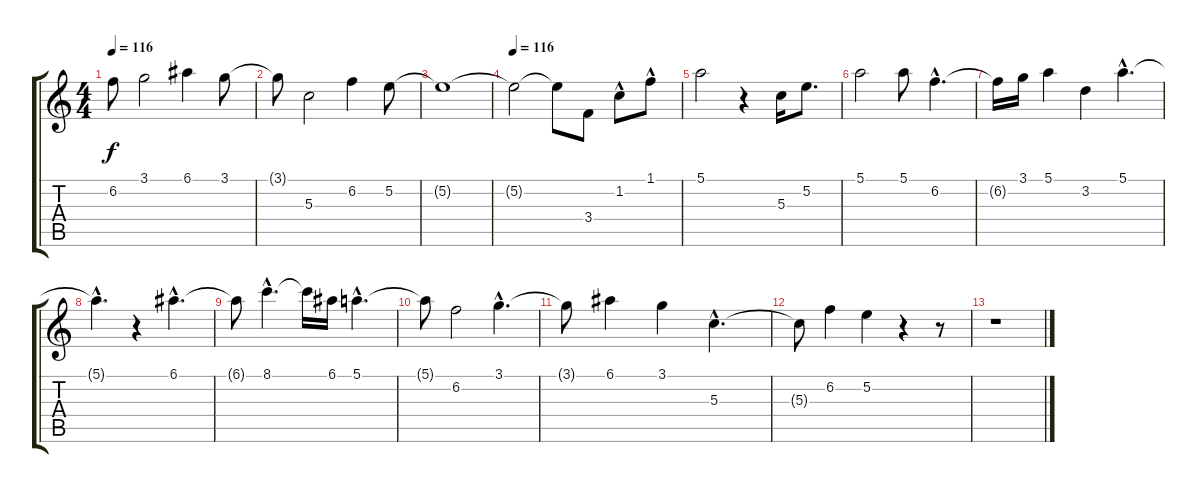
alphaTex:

\track "" {instrument acousticguitarsteel}
\staff {score tabs}
\tuning (E4 B3 G3 D3 A2 E2) {hide}
\ts (4 4)
\tempo 116
\clef g2
\ks c
6.2{t}.8{dy f} 3.1.2 6.1.4 3.1.8 |
3.1{t}.8 5.3.2 6.2.4 5.2.8 |
5.2{t}.1 |
\tempo 116
5.2{t}.2 5.2{t}.8 3.4.8 1.2{hac}.8 1.1{hac}.8 |
5.1.2 r.4 5.3.16 5.2.8{d} |
5.1.2 5.1.8 6.2{hac}.4{d} |
6.2{t}.16 3.1.16 5.1.4 3.2.4 5.1{hac}.4{d} |
5.1{hac t}.4{d} r.4 6.1{hac}.4{d} |
6.1{t}.8 8.1{hac}.4{d} 8.1{t}.16 6.1.16 5.1{hac}.4{d} |
5.1{t}.8 6.2.2 3.1{hac}.4{d} |
3.1{t}.8 6.1.4 3.1.4 5.3{hac}.4{d} |
5.3{t}.8 6.2.4 5.2.4 r.4 r.8 |
r.1
